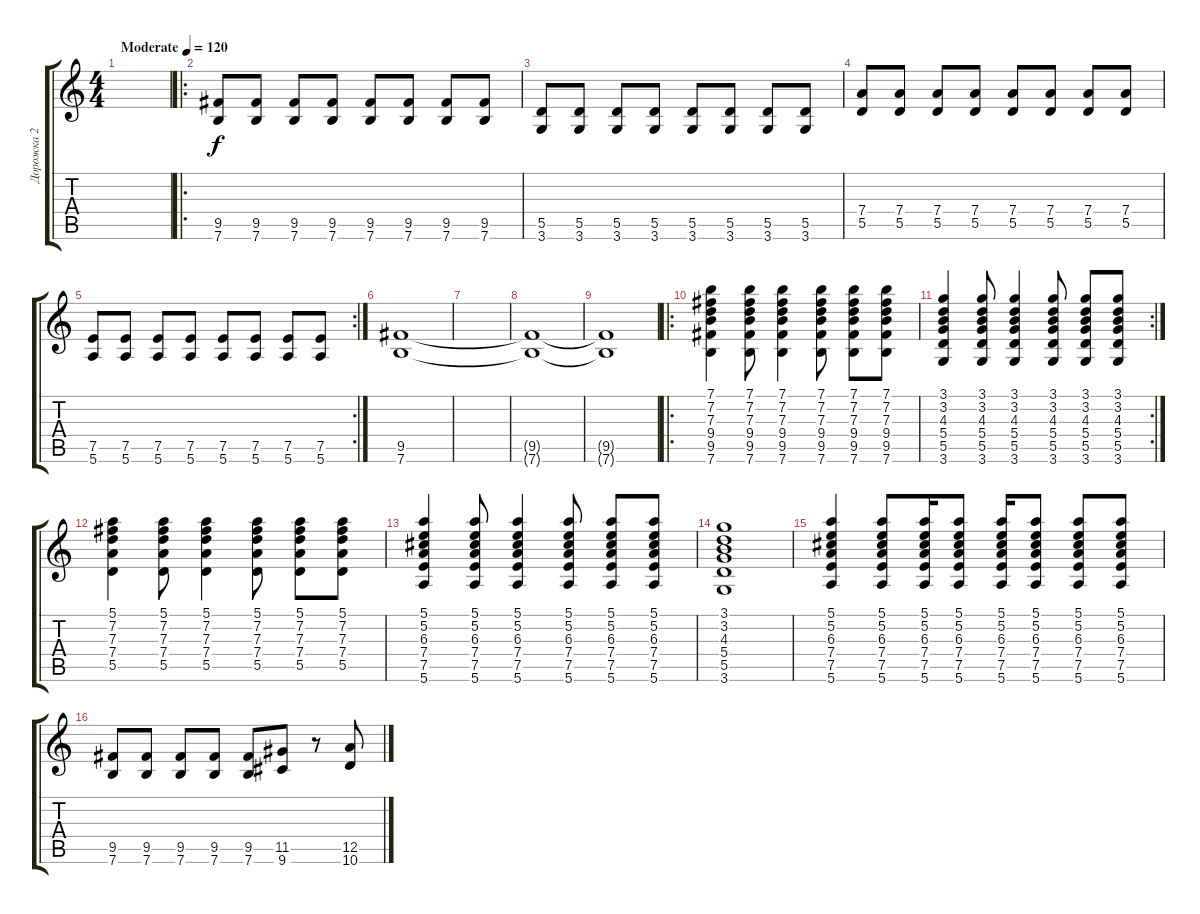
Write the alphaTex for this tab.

\track ("Дорожка 2" "Дорожка 2") {instrument overdrivenguitar}
\staff {score tabs}
\tuning (E4 B3 G3 D3 A2 E2) {hide}
\ts (4 4)
\tempo (120 "Moderate")
\clef g2
\ks c
|
\ro
(9.5 7.6).8 (9.5 7.6).8 (9.5 7.6).8 (9.5 7.6).8 (9.5 7.6).8 (9.5 7.6).8 (9.5 7.6).8 (9.5 7.6).8 |
(5.5 3.6).8 (5.5 3.6).8 (5.5 3.6).8 (5.5 3.6).8 (5.5 3.6).8 (5.5 3.6).8 (5.5 3.6).8 (5.5 3.6).8 |
(7.4 5.5).8 (7.4 5.5).8 (7.4 5.5).8 (7.4 5.5).8 (7.4 5.5).8 (7.4 5.5).8 (7.4 5.5).8 (7.4 5.5).8 |
\rc 2
(7.5 5.6).8 (7.5 5.6).8 (7.5 5.6).8 (7.5 5.6).8 (7.5 5.6).8 (7.5 5.6).8 (7.5 5.6).8 (7.5 5.6).8 |
(9.5 7.6).1 |
|
(9.5{t} 7.6{t}).1 |
(9.5{t} 7.6{t}).1 |
\ro
(7.1 7.2 7.3 9.4 9.5 7.6).4{instrument electricguitarclean} (7.1 7.2 7.3 9.4 9.5 7.6).8 (7.1 7.2 7.3 9.4 9.5 7.6).4 (7.1 7.2 7.3 9.4 9.5 7.6).8 (7.1 7.2 7.3 9.4 9.5 7.6).8 (7.1 7.2 7.3 9.4 9.5 7.6).8 |
\rc 2
(3.1 3.2 4.3 5.4 5.5 3.6).4{instrument electricguitarclean} (3.1 3.2 4.3 5.4 5.5 3.6).8 (3.1 3.2 4.3 5.4 5.5 3.6).4 (3.1 3.2 4.3 5.4 5.5 3.6).8 (3.1 3.2 4.3 5.4 5.5 3.6).8 (3.1 3.2 4.3 5.4 5.5 3.6).8 |
(5.1 7.2 7.3 7.4 5.5).4{instrument electricguitarclean} (5.1 7.2 7.3 7.4 5.5).8 (5.1 7.2 7.3 7.4 5.5).4 (5.1 7.2 7.3 7.4 5.5).8 (5.1 7.2 7.3 7.4 5.5).8 (5.1 7.2 7.3 7.4 5.5).8 |
(5.1 5.2 6.3 7.4 7.5 5.6).4{instrument electricguitarclean} (5.1 5.2 6.3 7.4 7.5 5.6).8 (5.1 5.2 6.3 7.4 7.5 5.6).4 (5.1 5.2 6.3 7.4 7.5 5.6).8 (5.1 5.2 6.3 7.4 7.5 5.6).8 (5.1 5.2 6.3 7.4 7.5 5.6).8 |
(3.1 3.2 4.3 5.4 5.5 3.6).1 |
(5.1 5.2 6.3 7.4 7.5 5.6).4 (5.1 5.2 6.3 7.4 7.5 5.6).8 (5.1 5.2 6.3 7.4 7.5 5.6).16 (5.1 5.2 6.3 7.4 7.5 5.6).8 (5.1 5.2 6.3 7.4 7.5 5.6).16 (5.1 5.2 6.3 7.4 7.5 5.6).8 (5.1 5.2 6.3 7.4 7.5 5.6).8 (5.1 5.2 6.3 7.4 7.5 5.6).8 |
(9.5 7.6).8{instrument overdrivenguitar} (9.5 7.6).8 (9.5 7.6).8 (9.5 7.6).8 (9.5 7.6).8 (11.5 9.6).8 r.8 (12.5 10.6).8
